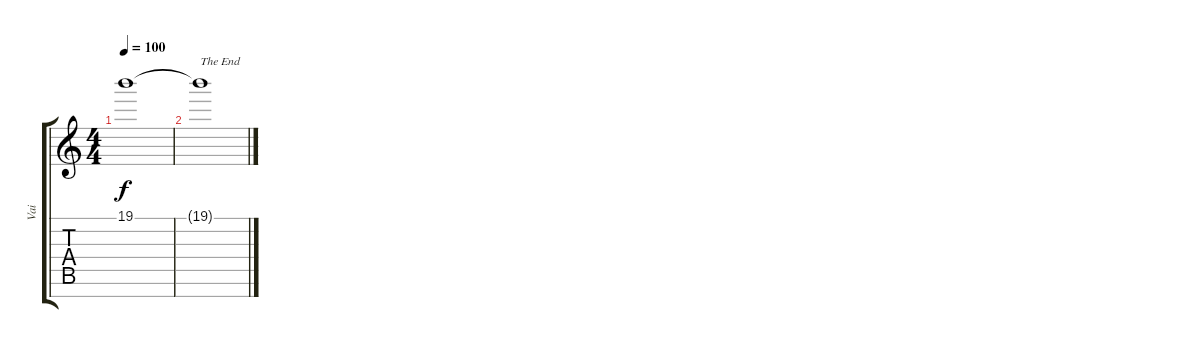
\track ("Vai" "Vai") {instrument overdrivenguitar}
\staff {score tabs}
\tuning (E4 B3 G3 D3 A2 E2 B1) {hide}
\ts (4 4)
\tempo 100
\clef g2
\ks c
19.1{t}.1{dy f} |
19.1{t}.1{txt "The End"}
